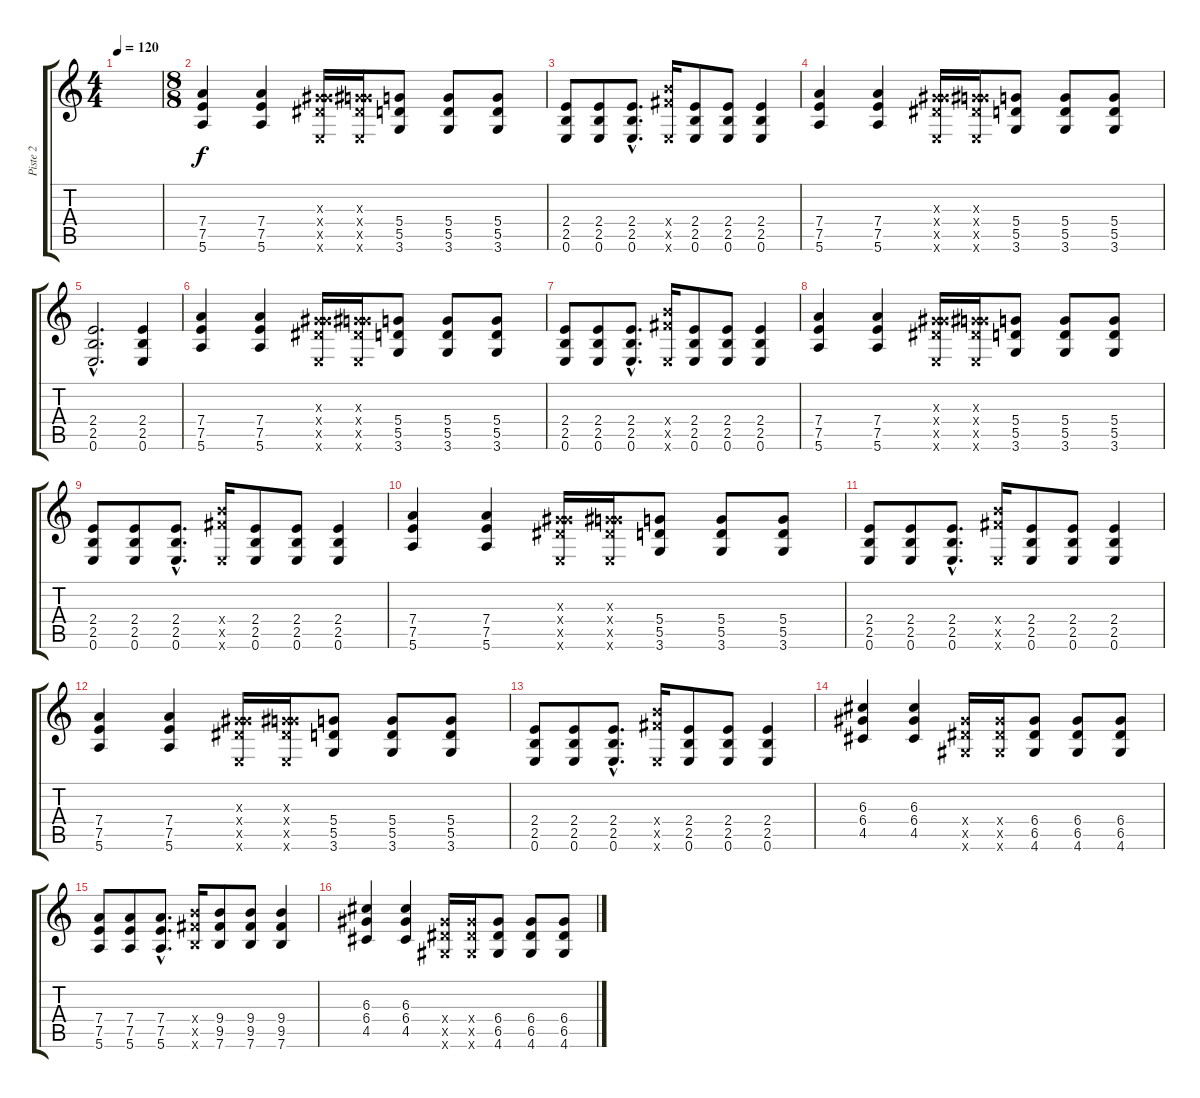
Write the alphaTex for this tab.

\track ("Piste 2" "Piste 2") {instrument acousticguitarsteel}
\staff {score tabs}
\tuning (E4 B3 G3 D3 A2 E2) {hide}
\ts (4 4)
\tempo 120
\clef g2
\ks c
|
\ts (8 8)
(7.4 7.5 5.6).4{volume 12 instrument electricguitarjazz} (7.4 7.5 5.6).4 (0.3{x} 6.4{x} 6.5{x} 0.6{x}).16 (0.3{x} 6.4{x} 6.5{x} 0.6{x}).16 (5.4 5.5 3.6).8 (5.4 5.5 3.6).8 (5.4 5.5 3.6).8 |
(2.4 2.5 0.6).8 (2.4 2.5 0.6).8 (2.4{hac} 2.5{hac} 0.6{hac}).8{d} (9.4{x} 9.5{x} 0.6{x}).16 (2.4 2.5 0.6).8 (2.4 2.5 0.6).8 (2.4 2.5 0.6).4 |
(7.4 7.5 5.6).4{volume 12 instrument electricguitarjazz} (7.4 7.5 5.6).4 (0.3{x} 6.4{x} 6.5{x} 0.6{x}).16 (0.3{x} 6.4{x} 6.5{x} 0.6{x}).16 (5.4 5.5 3.6).8 (5.4 5.5 3.6).8 (5.4 5.5 3.6).8 |
(2.4{hac} 2.5{hac} 0.6{hac}).2{d} (2.4 2.5 0.6).4 |
(7.4 7.5 5.6).4{volume 12 instrument electricguitarjazz} (7.4 7.5 5.6).4 (0.3{x} 6.4{x} 6.5{x} 0.6{x}).16 (0.3{x} 6.4{x} 6.5{x} 0.6{x}).16 (5.4 5.5 3.6).8 (5.4 5.5 3.6).8 (5.4 5.5 3.6).8 |
(2.4 2.5 0.6).8 (2.4 2.5 0.6).8 (2.4{hac} 2.5{hac} 0.6{hac}).8{d} (9.4{x} 9.5{x} 0.6{x}).16 (2.4 2.5 0.6).8 (2.4 2.5 0.6).8 (2.4 2.5 0.6).4 |
(7.4 7.5 5.6).4{volume 12 instrument electricguitarjazz} (7.4 7.5 5.6).4 (0.3{x} 6.4{x} 6.5{x} 0.6{x}).16 (0.3{x} 6.4{x} 6.5{x} 0.6{x}).16 (5.4 5.5 3.6).8 (5.4 5.5 3.6).8 (5.4 5.5 3.6).8 |
(2.4 2.5 0.6).8 (2.4 2.5 0.6).8 (2.4{hac} 2.5{hac} 0.6{hac}).8{d} (9.4{x} 9.5{x} 0.6{x}).16 (2.4 2.5 0.6).8 (2.4 2.5 0.6).8 (2.4 2.5 0.6).4 |
(7.4 7.5 5.6).4{volume 12 instrument electricguitarjazz} (7.4 7.5 5.6).4 (0.3{x} 6.4{x} 6.5{x} 0.6{x}).16 (0.3{x} 6.4{x} 6.5{x} 0.6{x}).16 (5.4 5.5 3.6).8 (5.4 5.5 3.6).8 (5.4 5.5 3.6).8 |
(2.4 2.5 0.6).8 (2.4 2.5 0.6).8 (2.4{hac} 2.5{hac} 0.6{hac}).8{d} (9.4{x} 9.5{x} 0.6{x}).16 (2.4 2.5 0.6).8 (2.4 2.5 0.6).8 (2.4 2.5 0.6).4 |
(7.4 7.5 5.6).4{volume 12 instrument electricguitarjazz} (7.4 7.5 5.6).4 (0.3{x} 6.4{x} 6.5{x} 0.6{x}).16 (0.3{x} 6.4{x} 6.5{x} 0.6{x}).16 (5.4 5.5 3.6).8 (5.4 5.5 3.6).8 (5.4 5.5 3.6).8 |
(2.4 2.5 0.6).8 (2.4 2.5 0.6).8 (2.4{hac} 2.5{hac} 0.6{hac}).8{d} (9.4{x} 9.5{x} 0.6{x}).16 (2.4 2.5 0.6).8 (2.4 2.5 0.6).8 (2.4 2.5 0.6).4 |
(6.3 6.4 4.5).4 (6.3 6.4 4.5).4 (6.4{x} 6.5{x} 4.6{x}).16 (6.4{x} 6.5{x} 4.6{x}).16 (6.4 6.5 4.6).8 (6.4 6.5 4.6).8 (6.4 6.5 4.6).8 |
(7.4 7.5 5.6).8 (7.4 7.5 5.6).8 (7.4{hac} 7.5{hac} 5.6{hac}).8{d} (9.4{x} 9.5{x} 7.6{x}).16 (9.4 9.5 7.6).8 (9.4 9.5 7.6).8 (9.4 9.5 7.6).4 |
(6.3 6.4 4.5).4 (6.3 6.4 4.5).4 (6.4{x} 6.5{x} 4.6{x}).16 (6.4{x} 6.5{x} 4.6{x}).16 (6.4 6.5 4.6).8 (6.4 6.5 4.6).8 (6.4 6.5 4.6).8
